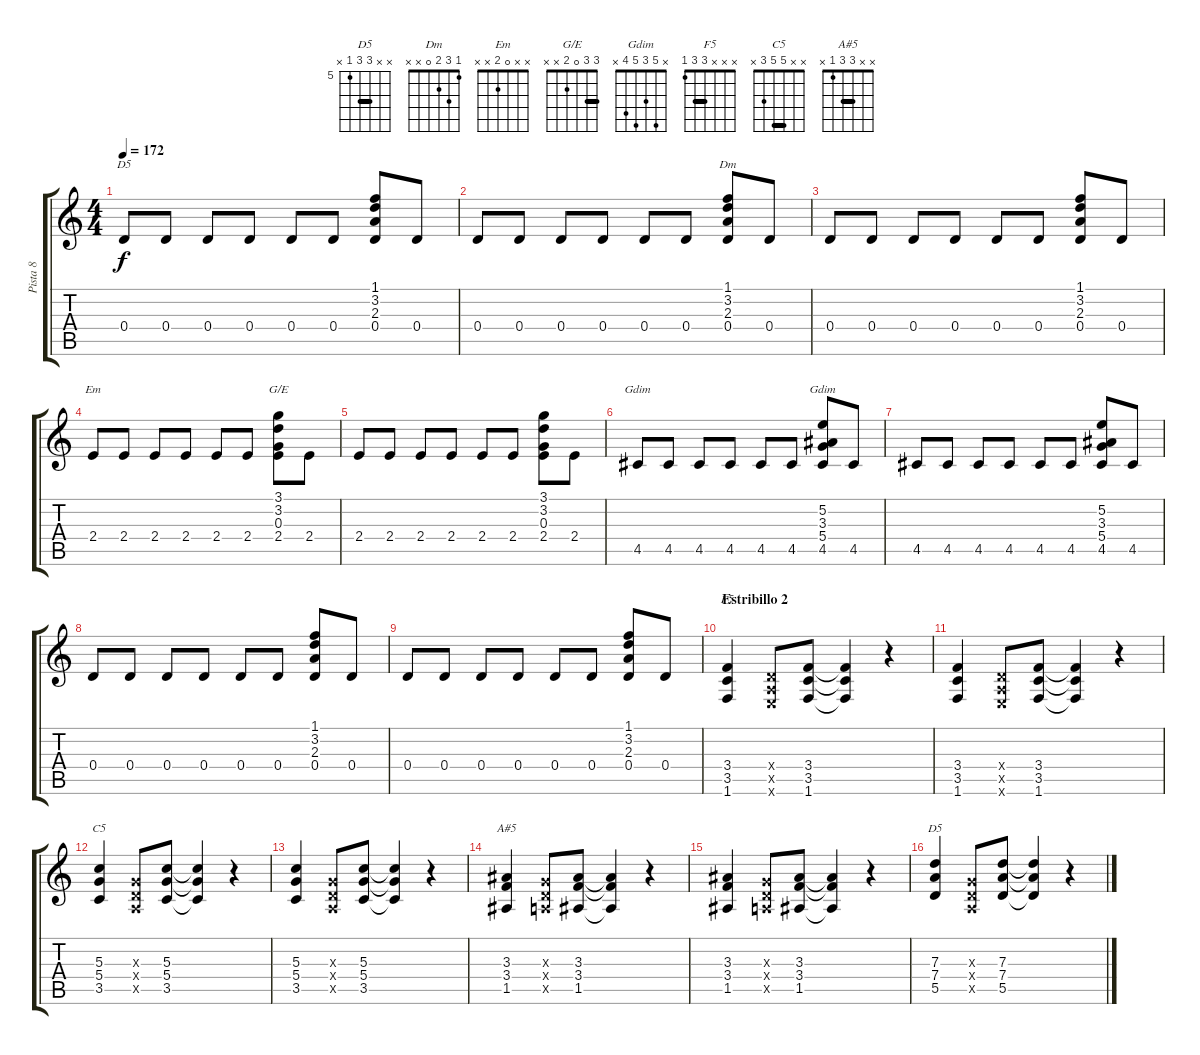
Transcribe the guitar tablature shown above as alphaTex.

\track ("Pista 8" "Pista 8") {instrument overdrivenguitar}
\staff {score tabs}
\tuning (E4 B3 G3 D3 A2 E2) {hide}
\chord ("D5" x 3 2 0 x x)
\chord ("Dm" 1 3 2 0 x x)
\chord ("Em" x x 0 2 x x)
\chord ("G/E" 3 3 0 2 x x) {barre 3}
\chord ("Gdim" 0 x 3 5 4 x)
\chord ("Gdim" x 5 3 5 4 x)
\chord ("F5" x x x 3 3 1) {barre 3}
\chord ("C5" x x 5 5 3 x) {barre 5}
\chord ("A#5" x x 3 3 1 x) {barre 3}
\chord ("D5" x x 7 7 5 x) {firstfret 5 barre 7}
\ts (4 4)
\tempo 172
\clef g2
\ks c
0.4.8{ch "D5" dy f instrument acousticguitarnylon} 0.4.8 0.4.8 0.4.8 0.4.8 0.4.8 (1.1 3.2 2.3 0.4).8 0.4.8 |
0.4.8{instrument acousticguitarnylon} 0.4.8 0.4.8 0.4.8 0.4.8 0.4.8 (1.1 3.2 2.3 0.4).8{ch "Dm"} 0.4.8 |
0.4.8{instrument acousticguitarnylon} 0.4.8 0.4.8 0.4.8 0.4.8 0.4.8 (1.1 3.2 2.3 0.4).8 0.4.8 |
2.4.8{ch "Em"} 2.4.8 2.4.8 2.4.8 2.4.8 2.4.8 (3.1 3.2 0.3 2.4).8{ch "G/E"} 2.4.8 |
2.4.8 2.4.8 2.4.8 2.4.8 2.4.8 2.4.8 (3.1 3.2 0.3 2.4).8 2.4.8 |
4.5.8{ch "Gdim"} 4.5.8 4.5.8 4.5.8 4.5.8 4.5.8 (5.2 3.3 5.4 4.5).8{ch "Gdim"} 4.5.8 |
4.5.8 4.5.8 4.5.8 4.5.8 4.5.8 4.5.8 (5.2 3.3 5.4 4.5).8 4.5.8 |
0.4.8{instrument acousticguitarnylon} 0.4.8 0.4.8 0.4.8 0.4.8 0.4.8 (1.1 3.2 2.3 0.4).8 0.4.8 |
0.4.8{instrument acousticguitarnylon} 0.4.8 0.4.8 0.4.8 0.4.8 0.4.8 (1.1 3.2 2.3 0.4).8 0.4.8 |
\section ("" "Estribillo 2")
(3.4 3.5 1.6).4{ch "F5" instrument overdrivenguitar} (0.4{x} 0.5{x} 0.6{x}).8 (3.4 3.5 1.6).8 (3.4{t} 3.5{t} 1.6{t}).4 r.4 |
(3.4 3.5 1.6).4 (0.4{x} 0.5{x} 0.6{x}).8 (3.4 3.5 1.6).8 (3.4{t} 3.5{t} 1.6{t}).4 r.4 |
(5.3 5.4 3.5).4{ch "C5"} (0.3{x} 0.4{x} 0.5{x}).8 (5.3 5.4 3.5).8 (5.3{t} 5.4{t} 3.5{t}).4 r.4 |
(5.3 5.4 3.5).4 (0.3{x} 0.4{x} 0.5{x}).8 (5.3 5.4 3.5).8 (5.3{t} 5.4{t} 3.5{t}).4 r.4 |
(3.3 3.4 1.5).4{ch "A#5"} (0.3{x} 0.4{x} 0.5{x}).8 (3.3 3.4 1.5).8 (3.3{t} 3.4{t} 1.5{t}).4 r.4 |
(3.3 3.4 1.5).4 (0.3{x} 0.4{x} 0.5{x}).8 (3.3 3.4 1.5).8 (3.3{t} 3.4{t} 1.5{t}).4 r.4 |
(7.3 7.4 5.5).4{ch "D5"} (0.3{x} 0.4{x} 0.5{x}).8 (7.3 7.4 5.5).8 (7.3{t} 7.4{t} 5.5{t}).4 r.4
